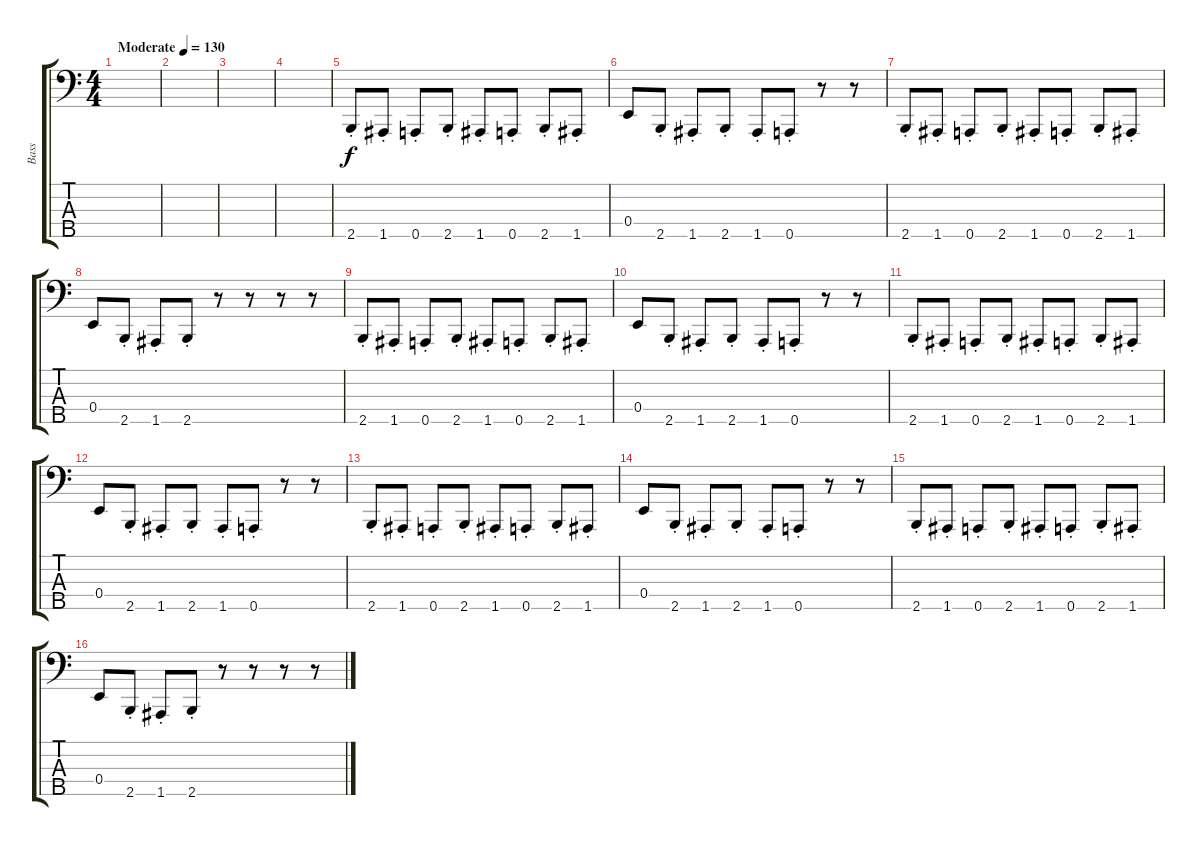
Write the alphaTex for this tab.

\track ("Bass" "Bass") {instrument electricbasspick}
\staff {score tabs}
\tuning (Gb2 D2 A1 E1 A0) {hide}
\ts (4 4)
\tempo (130 "Moderate")
\clef f4
\ks c
|
|
|
|
2.5{st}.8 1.5{st}.8 0.5{st}.8 2.5{st}.8 1.5{st}.8 0.5{st}.8 2.5{st}.8 1.5{st}.8 |
0.4.8 2.5{st}.8 1.5{st}.8 2.5{st}.8 1.5{st}.8 0.5{st}.8 r.8 r.8 |
2.5{st}.8 1.5{st}.8 0.5{st}.8 2.5{st}.8 1.5{st}.8 0.5{st}.8 2.5{st}.8 1.5{st}.8 |
0.4.8 2.5{st}.8 1.5{st}.8 2.5{st}.8 r.8 r.8 r.8 r.8 |
2.5{st}.8 1.5{st}.8 0.5{st}.8 2.5{st}.8 1.5{st}.8 0.5{st}.8 2.5{st}.8 1.5{st}.8 |
0.4.8 2.5{st}.8 1.5{st}.8 2.5{st}.8 1.5{st}.8 0.5{st}.8 r.8 r.8 |
2.5{st}.8 1.5{st}.8 0.5{st}.8 2.5{st}.8 1.5{st}.8 0.5{st}.8 2.5{st}.8 1.5{st}.8 |
0.4.8 2.5{st}.8 1.5{st}.8 2.5{st}.8 1.5{st}.8 0.5{st}.8 r.8 r.8 |
2.5{st}.8 1.5{st}.8 0.5{st}.8 2.5{st}.8 1.5{st}.8 0.5{st}.8 2.5{st}.8 1.5{st}.8 |
0.4.8 2.5{st}.8 1.5{st}.8 2.5{st}.8 1.5{st}.8 0.5{st}.8 r.8 r.8 |
2.5{st}.8 1.5{st}.8 0.5{st}.8 2.5{st}.8 1.5{st}.8 0.5{st}.8 2.5{st}.8 1.5{st}.8 |
0.4.8 2.5{st}.8 1.5{st}.8 2.5{st}.8 r.8 r.8 r.8 r.8
